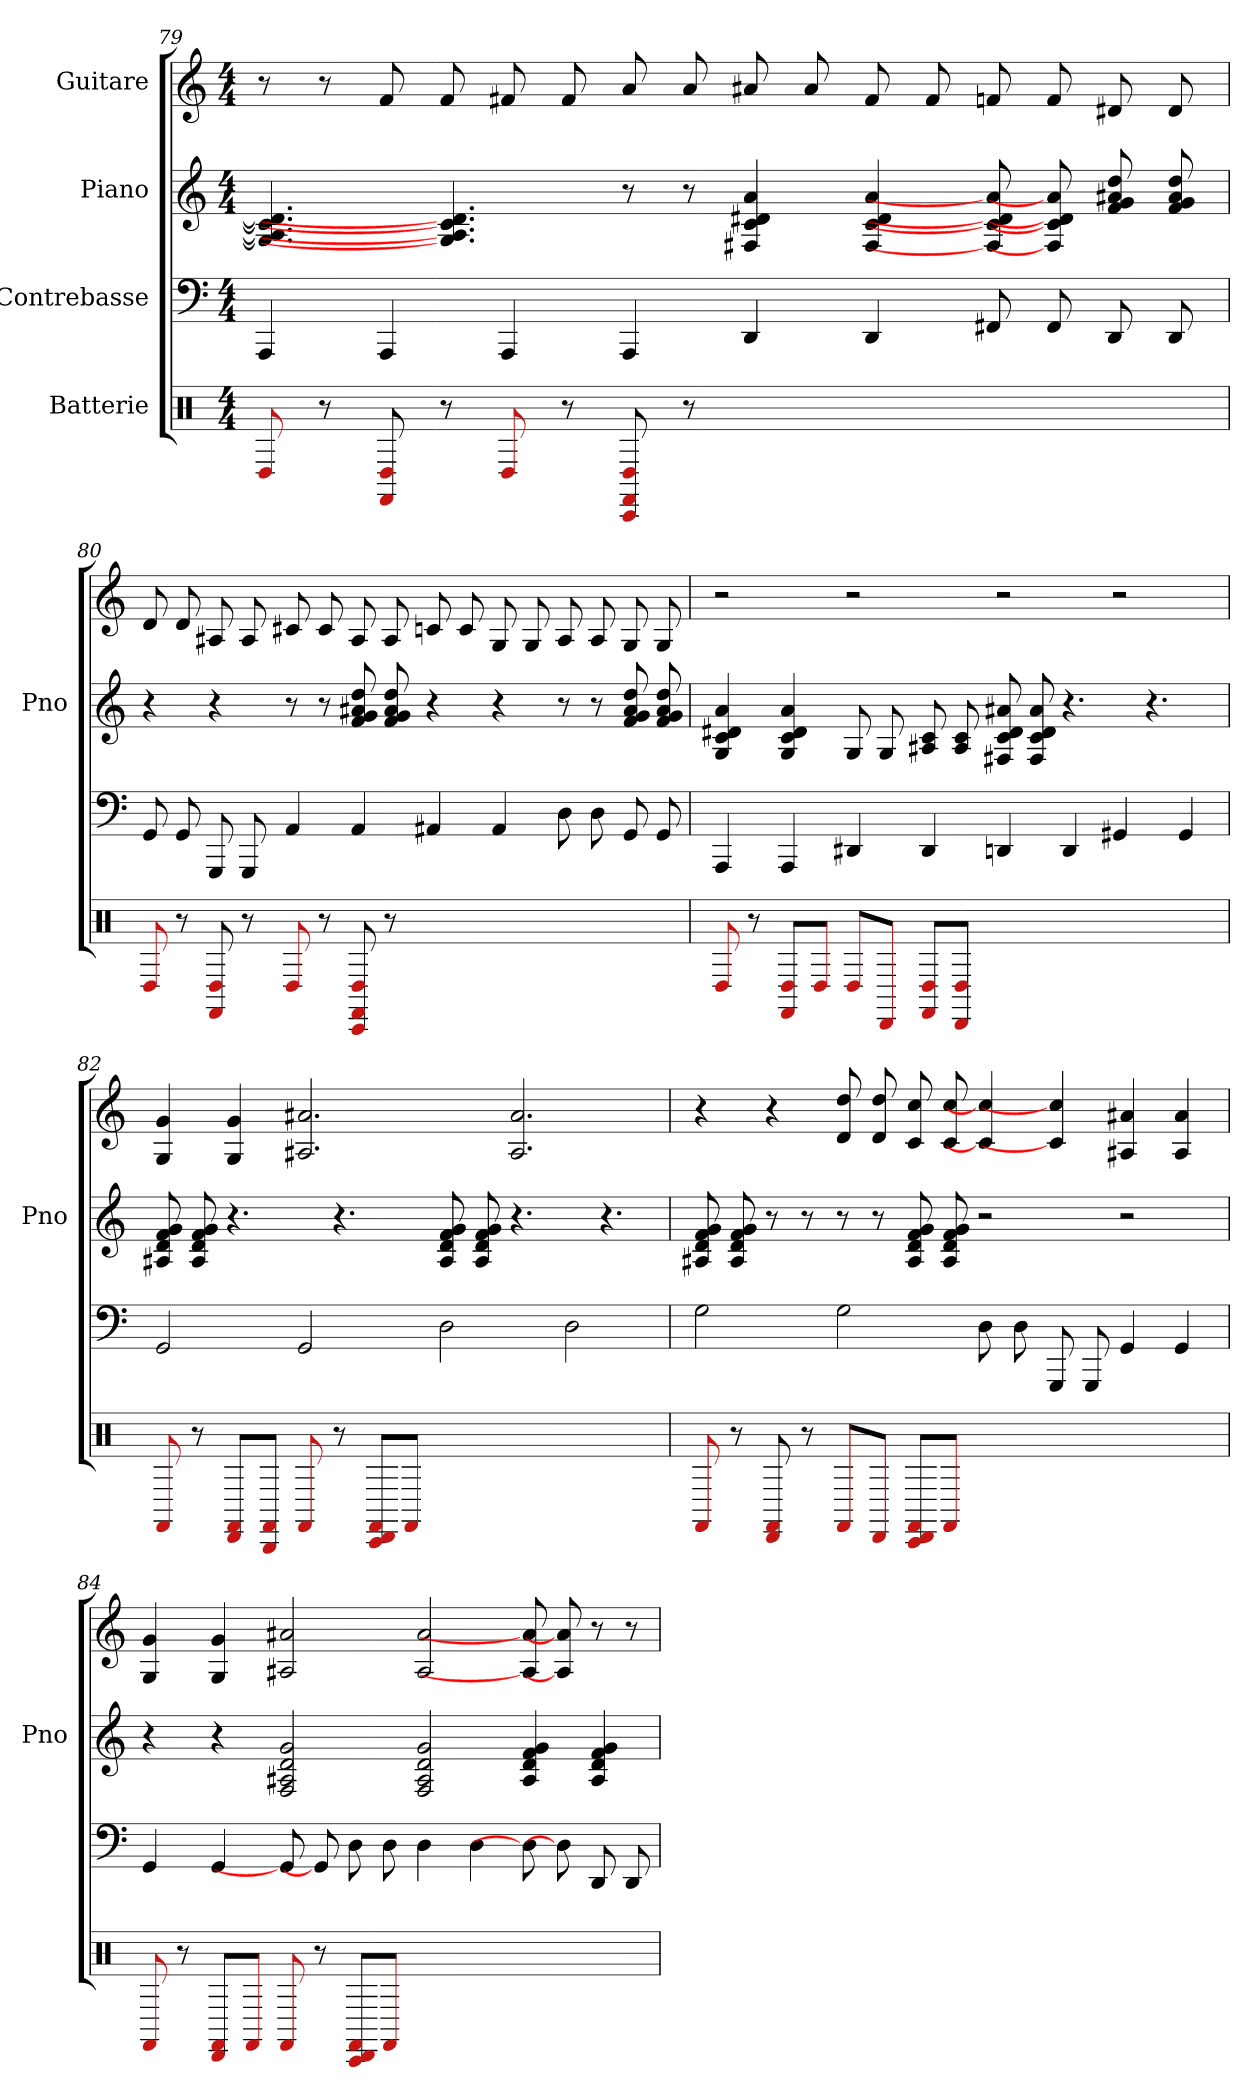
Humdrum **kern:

**kern	**kern	**kern	**kern
*part4	*part3	*part2	*part1
*staff4	*staff3	*staff2	*staff1
*I"Batterie	*I"Contrebasse	*I"Piano	*I"Guitare
*	*	*I'Pno	*
*clefX	*	*	*
*k[]	*k[]	*k[]	*k[]
*M4/4	*M4/4	*M4/4	*M4/4
=79	=79	=79	=79
8D#	4AAA	4.G] 4.d#] 4.c] 4.A]	8r
8r	.	.	8r
8FF# 8D#	4AAA	.	8f
8r	.	4.G] 4.d#] 4.c] 4.A]	8f
8D#	4AAA	.	8f#
8r	.	.	8f#
8FF# 8CC# 8D#	4AAA	8r	8a
8r	.	8r	8a
1ryy	4DD	4a 4d# 4c 4F#	8a#
.	.	.	8a#
.	4DD	4a 4d# 4c 4F#	8f#
.	.	.	8f#
.	8FF#	8a] 8d#] 8c] 8F#]	8f
.	8FF#	8a] 8d#] 8c] 8F#]	8f
.	8DD	8dd 8a# 8g 8f	8d#
.	8DD	8dd 8a# 8g 8f	8d#
=80	=80	=80	=80
8D#	8GG	4r	8d
8r	8GG	.	8d
8FF# 8D#	8GGG	4r	8A#
8r	8GGG	.	8A#
8D#	4AA	8r	8c#
8r	.	8r	8c#
8FF# 8CC# 8D#	4AA	8dd 8a# 8g 8f	8A#
8r	.	8dd 8a# 8g 8f	8A#
1ryy	4AA#	4r	8c
.	.	.	8c
.	4AA#	4r	8G
.	.	.	8G
.	8D	8r	8A#
.	8D	8r	8A#
.	8GG	8dd 8a# 8g 8f	8G
.	8GG	8dd 8a# 8g 8f	8G
=81	=81	=81	=81
8D#	4AAA	4a 4d# 4c 4G	2r
8r	.	.	.
8FF#/ 8D#/L	4AAA	4a 4d# 4c 4G	.
8D#/J	.	.	.
8D#/L	4DD#	8G	2r
8DD/J	.	8G	.
8FF#/ 8D#/L	4DD#	8c 8A#	.
8DD/ 8D#/J	.	8c 8A#	.
1ryy	4DD	8a# 8d# 8c 8F#	2r
.	.	8a# 8d# 8c 8F#	.
.	4DD	4.r	.
.	4GG#	.	2r
.	.	4.r	.
.	4GG#	.	.
=82	=82	=82	=82
8FF#	2GG	8g 8f 8d 8A#	4g 4G
8r	.	8g 8f 8d 8A#	.
8DD/ 8FF#/L	.	4.r	4g 4G
8BBB/ 8FF#/J	.	.	.
8FF#	2GG	.	2.a# 2.A#
8r	.	4.r	.
8DD/ 8FF#/ 8CC#/L	.	.	.
8FF#/J	.	.	.
1ryy	2D	8g 8f 8d 8A#	.
.	.	8g 8f 8d 8A#	.
.	.	4.r	2.a# 2.A#
.	2D	.	.
.	.	4.r	.
=83	=83	=83	=83
8FF#	2G	8g 8f 8d 8A#	4r
8r	.	8g 8f 8d 8A#	.
8DD 8FF#	.	8r	4r
8r	.	8r	.
8FF#/L	2G	8r	8dd 8d
8DD/J	.	8r	8dd 8d
8DD/ 8FF#/ 8CC#/L	.	8g 8f 8d 8A#	8cc 8c
8FF#/J	.	8g 8f 8d 8A#	8cc 8c
1ryy	8D	2r	4cc] 4c]
.	8D	.	.
.	8GGG	.	4cc] 4c]
.	8GGG	.	.
.	4GG	2r	4a# 4A#
.	4GG	.	4a# 4A#
=84	=84	=84	=84
8FF#	4GG	4r	4g 4G
8r	.	.	.
8DD/ 8FF#/L	4GG	4r	4g 4G
8FF#/J	.	.	.
8FF#	8GG]	2g 2d 2A# 2F	2a# 2A#
8r	8GG]	.	.
8DD/ 8FF#/ 8CC#/L	8D	.	.
8FF#/J	8D	.	.
1ryy	4D	2g 2d 2A# 2F	2a# 2A#
.	4D	.	.
.	8D]	4g 4f 4d 4A#	8a#] 8A#]
.	8D]	.	8a#] 8A#]
.	8DD	4g 4f 4d 4A#	8r
.	8DD	.	8r
=	=	=	=
*-	*-	*-	*-
